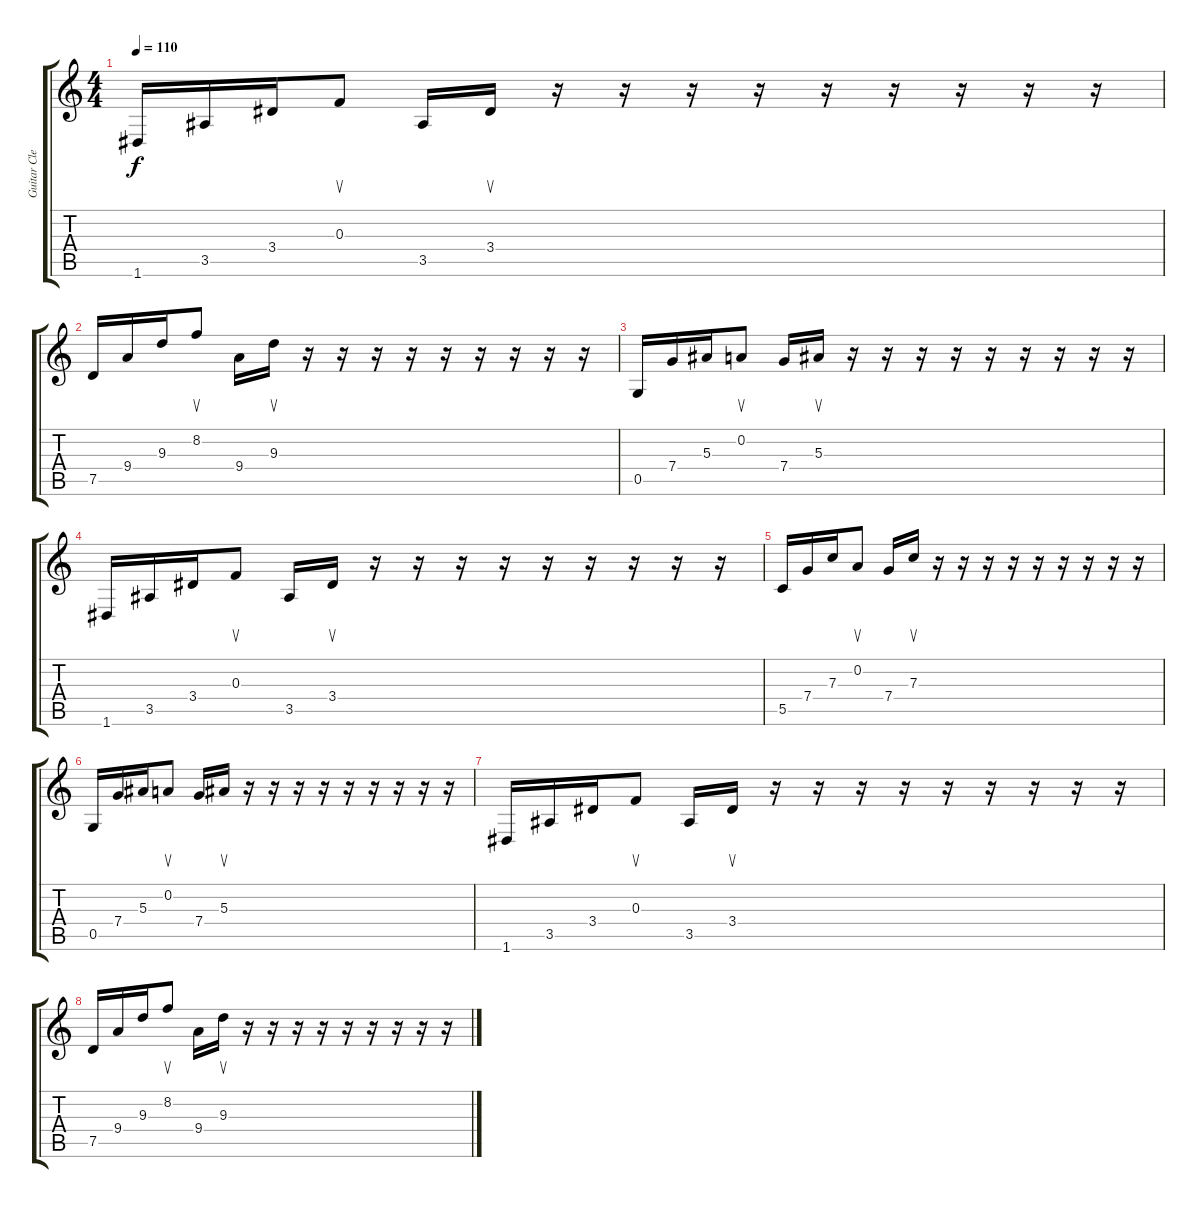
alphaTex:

\track ("Guitar Clean Arpeggios" "Guitar Cle") {instrument electricguitarclean}
\staff {score tabs}
\tuning (D4 A3 F3 C3 G2 D2) {hide}
\ts (4 4)
\tempo 110
\clef g2
\ks c
1.6.16{dy f} 3.5.16 3.4.16 0.3.8{su} 3.5.16 3.4.16{su} r.16 r.16 r.16 r.16 r.16 r.16 r.16 r.16 r.16 |
7.5.16 9.4.16 9.3.16 8.2.8{su} 9.4.16 9.3.16{su} r.16 r.16 r.16 r.16 r.16 r.16 r.16 r.16 r.16 |
0.5.16 7.4.16 5.3.16 0.2.8{su} 7.4.16 5.3.16{su} r.16 r.16 r.16 r.16 r.16 r.16 r.16 r.16 r.16 |
1.6.16 3.5.16 3.4.16 0.3.8{su} 3.5.16 3.4.16{su} r.16 r.16 r.16 r.16 r.16 r.16 r.16 r.16 r.16 |
5.5.16 7.4.16 7.3.16 0.2.8{su} 7.4.16 7.3.16{su} r.16 r.16 r.16 r.16 r.16 r.16 r.16 r.16 r.16 |
0.5.16 7.4.16 5.3.16 0.2.8{su} 7.4.16 5.3.16{su} r.16 r.16 r.16 r.16 r.16 r.16 r.16 r.16 r.16 |
1.6.16 3.5.16 3.4.16 0.3.8{su} 3.5.16 3.4.16{su} r.16 r.16 r.16 r.16 r.16 r.16 r.16 r.16 r.16 |
7.5.16 9.4.16 9.3.16 8.2.8{su} 9.4.16 9.3.16{su} r.16 r.16 r.16 r.16 r.16 r.16 r.16 r.16 r.16
